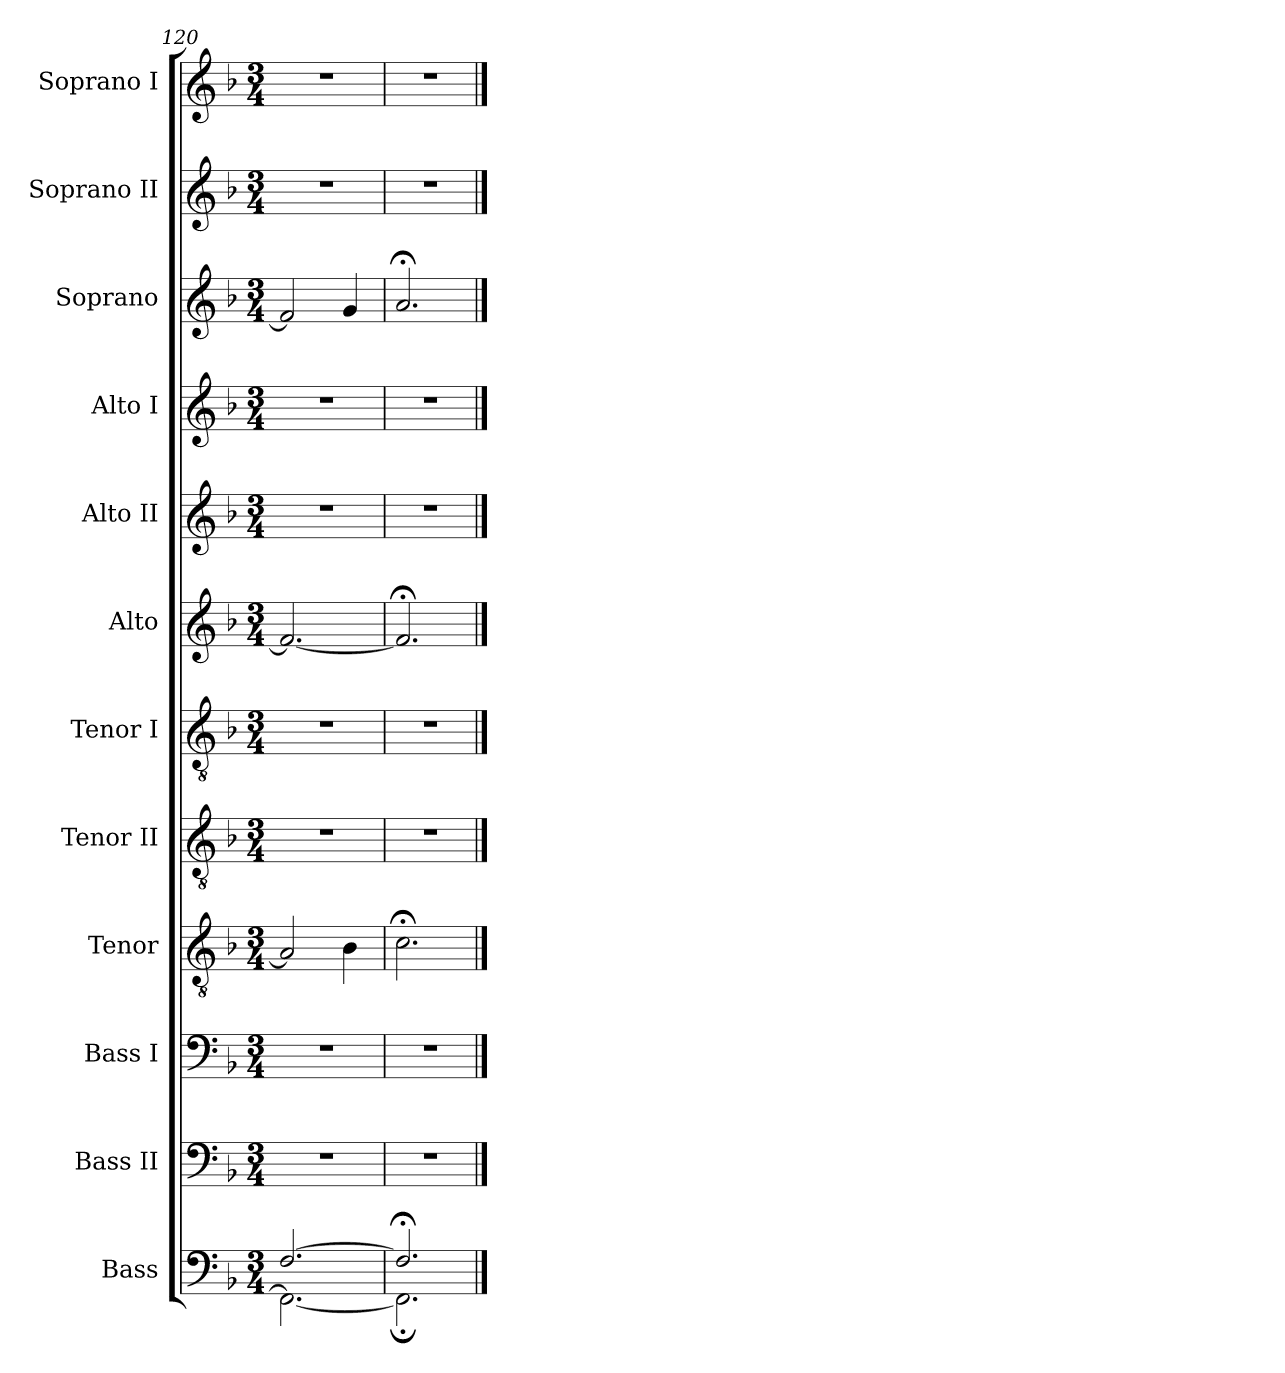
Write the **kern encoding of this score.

**kern	**kern	**kern	**kern	**kern	**kern	**kern	**kern	**kern	**kern	**kern	**kern
*part12	*part11	*part10	*part9	*part8	*part7	*part6	*part5	*part4	*part3	*part2	*part1
*staff12	*staff11	*staff10	*staff9	*staff8	*staff7	*staff6	*staff5	*staff4	*staff3	*staff2	*staff1
*I"Bass	*I"Bass II	*I"Bass I	*I"Tenor	*I"Tenor II	*I"Tenor I	*I"Alto	*I"Alto II	*I"Alto I	*I"Soprano	*I"Soprano II	*I"Soprano I
*I'B.	*I'B II.	*I'B I.	*I'T.	*I'T II.	*	*I'A.	*I'A II.	*I'A I.	*I'S.	*I'S II.	*I'S I.
*clefF4	*clefF4	*clefF4	*clefGv2	*clefGv2	*clefGv2	*clefG2	*clefG2	*clefG2	*clefG2	*clefG2	*clefG2
*	*	*	*ITrd7c12	*ITrd7c12	*ITrd7c12	*	*	*	*	*	*
*k[b-]	*k[b-]	*k[b-]	*k[b-]	*k[b-]	*k[b-]	*k[b-]	*k[b-]	*k[b-]	*k[b-]	*k[b-]	*k[b-]
*F:	*F:	*F:	*F:	*F:	*F:	*F:	*F:	*F:	*F:	*F:	*F:
*M3/4	*M3/4	*M3/4	*M3/4	*M3/4	*M3/4	*M3/4	*M3/4	*M3/4	*M3/4	*M3/4	*M3/4
=120	=120	=120	=120	=120	=120	=120	=120	=120	=120	=120	=120
*^	*	*	*	*	*	*	*	*	*	*	*
!	!	!LO:N:vis=1	!LO:N:vis=1	!	!LO:N:vis=1	!LO:N:vis=1	!	!LO:N:vis=1	!LO:N:vis=1	!	!LO:N:vis=1	!LO:N:vis=1
[>2.Fi/	2.FFi\_<	2.r	2.r	2AAi/]	2.r	2.r	2.fi/_<	2.r	2.r	2fi/]	2.r	2.r
.	.	.	.	4BB-i\	.	.	.	.	.	4gi/	.	.
=121	=121	=121	=121	=121	=121	=121	=121	=121	=121	=121	=121	=121
!	!	!LO:N:vis=1	!LO:N:vis=1	!	!LO:N:vis=1	!LO:N:vis=1	!	!LO:N:vis=1	!LO:N:vis=1	!	!LO:N:vis=1	!LO:N:vis=1
2.F;i/]	2.FF;i\]	2.r	2.r	2.C;i\	2.r	2.r	2.f;i/]	2.r	2.r	2.a;i/	2.r	2.r
*v	*v	*	*	*	*	*	*	*	*	*	*	*
==	==	==	==	==	==	==	==	==	==	==	==
*-	*-	*-	*-	*-	*-	*-	*-	*-	*-	*-	*-
